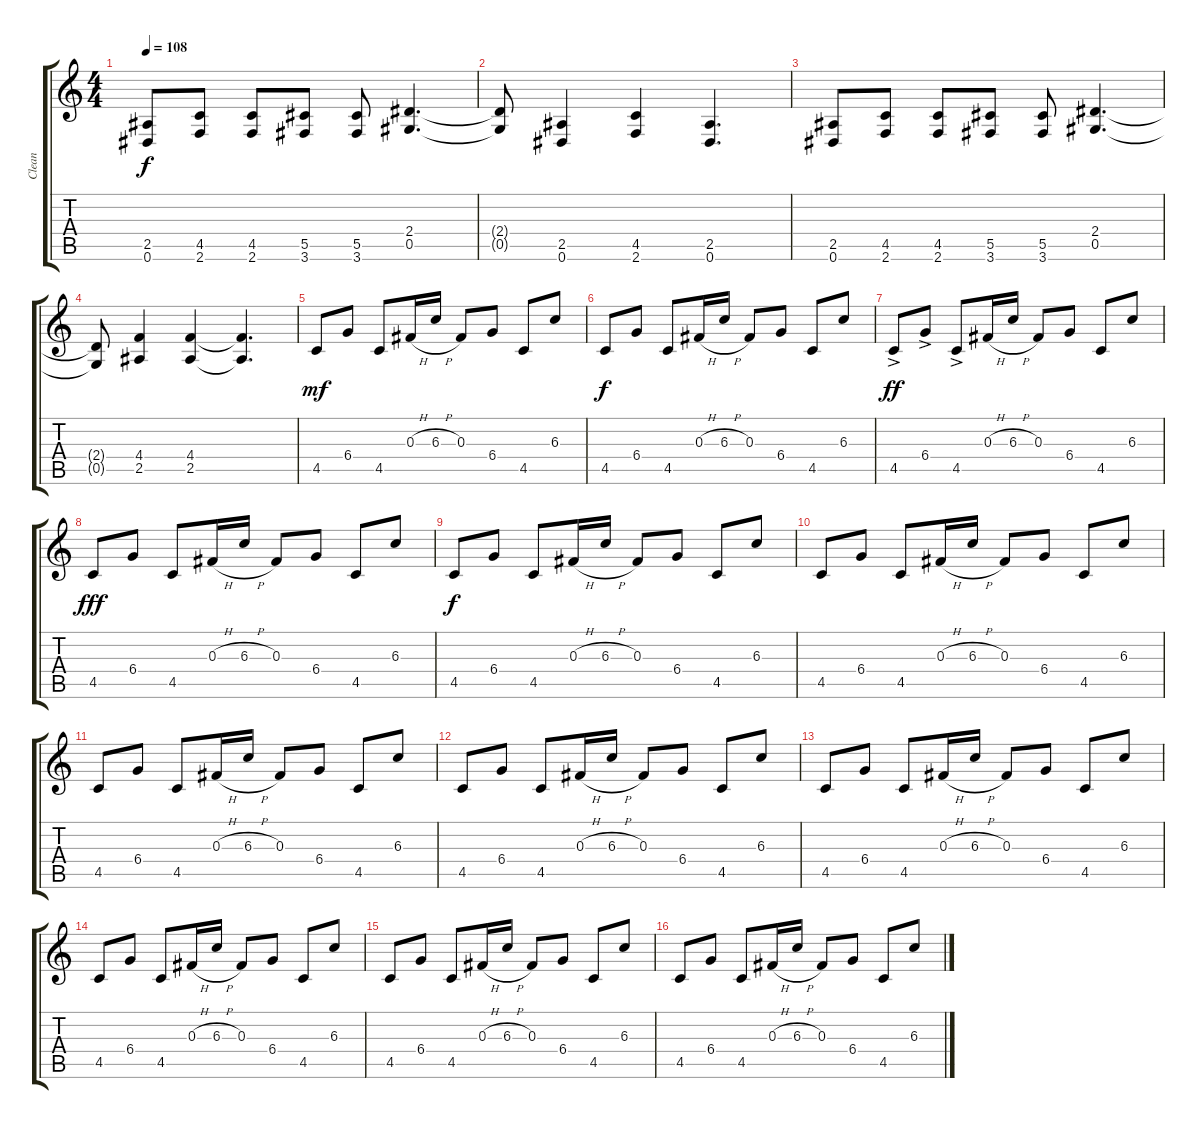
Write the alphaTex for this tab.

\track ("Clean" "Clean") {instrument electricguitarjazz}
\staff {score tabs}
\tuning (Eb4 Bb3 Gb3 Db3 Ab2 Eb2) {hide}
\ts (4 4)
\tempo 108
\clef g2
\ks c
(2.5 0.6).8{dy f} (4.5 2.6).8 (4.5 2.6).8 (5.5 3.6).8 (5.5 3.6).8 (2.4 0.5).4{d} |
(2.4{t} 0.5{t}).8 (2.5 0.6).4 (4.5 2.6).4 (2.5 0.6).4{d} |
(2.5 0.6).8 (4.5 2.6).8 (4.5 2.6).8 (5.5 3.6).8 (5.5 3.6).8 (2.4 0.5).4{d} |
(2.4{t} 0.5{t}).8 (4.4 2.5).4 (4.4 2.5).4 (4.4{t} 2.5{t}).4{d} |
4.5.8{dy mf} 6.4.8 4.5.8 0.3{h}.16 6.3{h}.16 0.3.8 6.4.8 4.5.8 6.3.8 |
4.5.8{dy f} 6.4.8 4.5.8 0.3{h}.16 6.3{h}.16 0.3.8 6.4.8 4.5.8 6.3.8 |
4.5{ac}.8{dy ff} 6.4{ac}.8 4.5{ac}.8 0.3{h}.16 6.3{h}.16 0.3.8 6.4.8 4.5.8 6.3.8 |
4.5.8{dy fff} 6.4.8 4.5.8 0.3{h}.16 6.3{h}.16 0.3.8 6.4.8 4.5.8 6.3.8 |
4.5.8{dy f} 6.4.8 4.5.8 0.3{h}.16 6.3{h}.16 0.3.8 6.4.8 4.5.8 6.3.8 |
4.5.8 6.4.8 4.5.8 0.3{h}.16 6.3{h}.16 0.3.8 6.4.8 4.5.8 6.3.8 |
4.5.8 6.4.8 4.5.8 0.3{h}.16 6.3{h}.16 0.3.8 6.4.8 4.5.8 6.3.8 |
4.5.8 6.4.8 4.5.8 0.3{h}.16 6.3{h}.16 0.3.8 6.4.8 4.5.8 6.3.8 |
4.5.8 6.4.8 4.5.8 0.3{h}.16 6.3{h}.16 0.3.8 6.4.8 4.5.8 6.3.8 |
4.5.8 6.4.8 4.5.8 0.3{h}.16 6.3{h}.16 0.3.8 6.4.8 4.5.8 6.3.8 |
4.5.8 6.4.8 4.5.8 0.3{h}.16 6.3{h}.16 0.3.8 6.4.8 4.5.8 6.3.8 |
4.5.8 6.4.8 4.5.8 0.3{h}.16 6.3{h}.16 0.3.8 6.4.8 4.5.8 6.3.8
